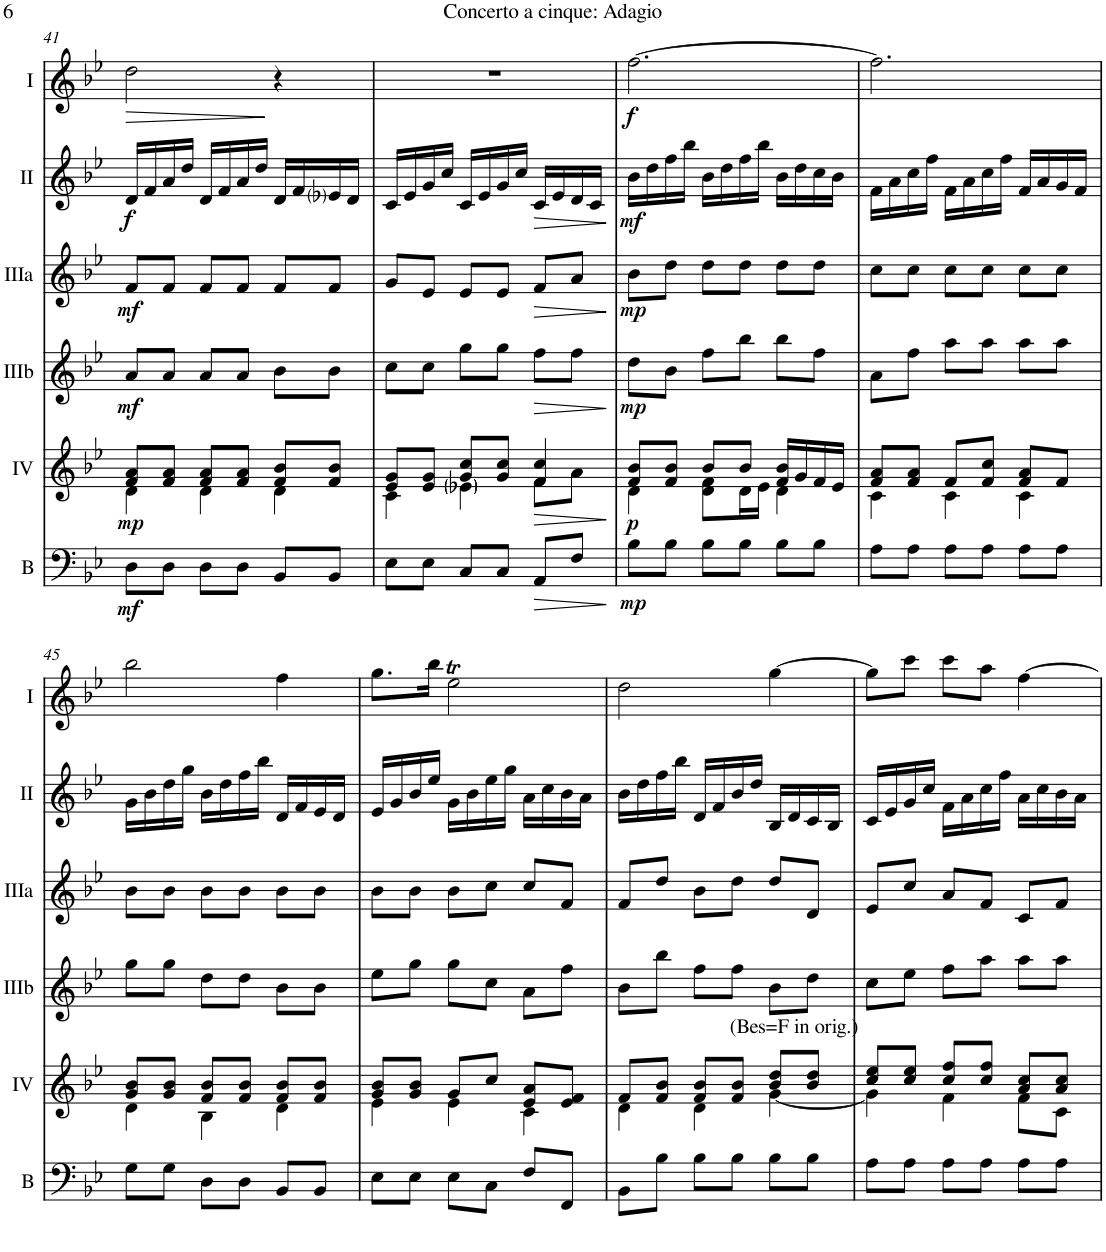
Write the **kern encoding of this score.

**kern	**dynam	**kern	**dynam	**kern	**dynam	**kern	**dynam	**kern	**dynam	**kern	**dynam
*part6	*part6	*part5	*part5	*part4	*part4	*part3	*part3	*part2	*part2	*part1	*part1
*staff6	*staff6	*staff5	*staff5	*staff4	*staff4	*staff3	*staff3	*staff2	*staff2	*staff1	*staff1
*I"Bass	*	*I"Acc. 4	*	*I"Acc. 3b	*	*I"Acc. 3a	*	*I"Acc. 2	*	*I"Acc. 1	*
*I'B	*	*	*	*	*	*	*	*	*	*	*
!!LO:PB:g=z
*clefF4	*	*clefG2	*	*clefG2	*	*clefG2	*	*clefG2	*	*clefG2	*
*Trd7c12	*	*	*	*Trd7c12	*	*	*	*	*	*	*
*k[b-e-]	*	*k[b-e-]	*	*k[b-e-]	*	*k[b-e-]	*	*k[b-e-]	*	*k[b-e-]	*
*M3/4	*	*M3/4	*	*M3/4	*	*M3/4	*	*M3/4	*	*M3/4	*
=41	=41	=41	=41	=41	=41	=41	=41	=41	=41	=41	=41
*	*	*^	*	*	*	*	*	*	*	*	*
!	!LO:DY:b	!	!	!LO:DY:b	!	!LO:DY:b	!	!LO:DY:b	!	!LO:DY:b	!	!LO:HP:b
8D\L	mf	8f/ 8a/L	4d\	mp	8a/L	mf	8f/L	mf	16d/LL	f	2dd\	>
.	.	.	.	.	.	.	.	.	16f/	.	.	.
8D\J	.	8f/ 8a/J	.	.	8a/J	.	8f/J	.	16a/	.	.	.
.	.	.	.	.	.	.	.	.	16dd/JJ	.	.	.
8D\L	.	8f/ 8a/L	4d\	.	8a/L	.	8f/L	.	16d/LL	.	.	.
.	.	.	.	.	.	.	.	.	16f/	.	.	.
8D\J	.	8f/ 8a/J	.	.	8a/J	.	8f/J	.	16a/	.	.	.
.	.	.	.	.	.	.	.	.	16dd/JJ	.	.	.
8BB-/L	.	8f/ 8b-/L	4d\	.	8b-\L	.	8f/L	.	16d/LL	.	4r	]
.	.	.	.	.	.	.	.	.	16f/	.	.	.
8BB-/J	.	8f/ 8b-/J	.	.	8b-\J	.	8f/J	.	16e-i/	.	.	.
.	.	.	.	.	.	.	.	.	16d/JJ	.	.	.
=42	=42	=42	=42	=42	=42	=42	=42	=42	=42	=42	=42	=42
8E-\L	.	8e-/ 8g/L	4c\	.	8cc\L	.	8g/L	.	16c/LL	.	2.r	.
.	.	.	.	.	.	.	.	.	16e-/	.	.	.
8E-\J	.	8e-/ 8g/J	.	.	8cc\J	.	8e-/J	.	16g/	.	.	.
.	.	.	.	.	.	.	.	.	16cc/JJ	.	.	.
8C/L	.	8g/ 8cc/L	4e-X\	.	8gg\L	.	8e-/L	.	16c/LL	.	.	.
.	.	.	.	.	.	.	.	.	16e-/	.	.	.
8C/J	.	8g/ 8cc/J	.	.	8gg\J	.	8e-/J	.	16g/	.	.	.
.	.	.	.	.	.	.	.	.	16cc/JJ	.	.	.
!	!LO:HP:b	!	!	!LO:HP:b	!	!LO:HP:b	!	!LO:HP:b	!	!LO:HP:b	!	!
8AA/L	>	4f/ 4cc/	8f\L	>	8ff\L	>	8f/L	>	16c/LL	>	.	.
.	.	.	.	.	.	.	.	.	16e-/	.	.	.
8F/J	.	.	8a\J	.	8ff\J	.	8a/J	.	16d/	.	.	.
.	.	.	.	.	.	.	.	.	16c/JJ	.	.	.
*	*	*v	*v	*	*	*	*	*	*	*	*	*
.	]	.	]	.	]	.	]	.	]	.	.
=43	=43	=43	=43	=43	=43	=43	=43	=43	=43	=43	=43
*	*	*^	*	*	*	*	*	*	*	*	*
!	!LO:DY:b	!	!	!LO:DY:b	!	!LO:DY:b	!	!LO:DY:b	!	!LO:DY:b	!	!LO:DY:b
8B-\L	mp	8f/ 8b-/L	4d\	p	8dd\L	mp	8b-\L	mp	16b-\LL	mf	[2.ff\	f
.	.	.	.	.	.	.	.	.	16dd\	.	.	.
8B-\J	.	8f/ 8b-/J	.	.	8b-\J	.	8dd\J	.	16ff\	.	.	.
.	.	.	.	.	.	.	.	.	16bb-\JJ	.	.	.
8B-\L	.	8b-/L	8d\ 8f\L	.	8ff\L	.	8dd\L	.	16b-\LL	.	.	.
.	.	.	.	.	.	.	.	.	16dd\	.	.	.
8B-\J	.	8b-/J	16d\L	.	8bb-\J	.	8dd\J	.	16ff\	.	.	.
.	.	.	16e-\JJ	.	.	.	.	.	16bb-\JJ	.	.	.
8B-\L	.	16f/ 16b-/LL	4d\	.	8bb-\L	.	8dd\L	.	16b-\LL	.	.	.
.	.	16g/	.	.	.	.	.	.	16dd\	.	.	.
8B-\J	.	16f/	.	.	8ff\J	.	8dd\J	.	16cc\	.	.	.
.	.	16e-/JJ	.	.	.	.	.	.	16b-\JJ	.	.	.
=44	=44	=44	=44	=44	=44	=44	=44	=44	=44	=44	=44	=44
8A\L	.	8f/ 8a/L	4c\	.	8a\L	.	8cc\L	.	16f\LL	.	2.ff\]	.
.	.	.	.	.	.	.	.	.	16a\	.	.	.
8A\J	.	8f/ 8a/J	.	.	8ff\J	.	8cc\J	.	16cc\	.	.	.
.	.	.	.	.	.	.	.	.	16ff\JJ	.	.	.
8A\L	.	8f/L	4c\	.	8aa\L	.	8cc\L	.	16f\LL	.	.	.
.	.	.	.	.	.	.	.	.	16a\	.	.	.
8A\J	.	8f/ 8cc/J	.	.	8aa\J	.	8cc\J	.	16cc\	.	.	.
.	.	.	.	.	.	.	.	.	16ff\JJ	.	.	.
8A\L	.	8f/ 8a/L	4c\	.	8aa\L	.	8cc\L	.	16f/LL	.	.	.
.	.	.	.	.	.	.	.	.	16a/	.	.	.
8A\J	.	8f/J	.	.	8aa\J	.	8cc\J	.	16g/	.	.	.
.	.	.	.	.	.	.	.	.	16f/JJ	.	.	.
!!LO:LB:g=z
=45	=45	=45	=45	=45	=45	=45	=45	=45	=45	=45	=45	=45
8G\L	.	8g/ 8b-/L	4d\	.	8gg\L	.	8b-\L	.	16g\LL	.	2bb-\	.
.	.	.	.	.	.	.	.	.	16b-\	.	.	.
8G\J	.	8g/ 8b-/J	.	.	8gg\J	.	8b-\J	.	16dd\	.	.	.
.	.	.	.	.	.	.	.	.	16gg\JJ	.	.	.
8D\L	.	8f/ 8b-/L	4B-\	.	8dd\L	.	8b-\L	.	16b-\LL	.	.	.
.	.	.	.	.	.	.	.	.	16dd\	.	.	.
8D\J	.	8f/ 8b-/J	.	.	8dd\J	.	8b-\J	.	16ff\	.	.	.
.	.	.	.	.	.	.	.	.	16bb-\JJ	.	.	.
8BB-/L	.	8f/ 8b-/L	4d\	.	8b-\L	.	8b-\L	.	16d/LL	.	4ff\	.
.	.	.	.	.	.	.	.	.	16f/	.	.	.
8BB-/J	.	8f/ 8b-/J	.	.	8b-\J	.	8b-\J	.	16e-/	.	.	.
.	.	.	.	.	.	.	.	.	16d/JJ	.	.	.
=46	=46	=46	=46	=46	=46	=46	=46	=46	=46	=46	=46	=46
8E-\L	.	8g/ 8b-/L	4e-\	.	8ee-\L	.	8b-\L	.	16e-/LL	.	8.gg\L	.
.	.	.	.	.	.	.	.	.	16g/	.	.	.
8E-\J	.	8g/ 8b-/J	.	.	8gg\J	.	8b-\J	.	16b-/	.	.	.
.	.	.	.	.	.	.	.	.	16ee-/JJ	.	16bb-\Jk	.
8E-\L	.	8g/L	4e-\	.	8gg\L	.	8b-\L	.	16g\LL	.	2ee-T\	.
.	.	.	.	.	.	.	.	.	16b-\	.	.	.
8C\J	.	8cc/J	.	.	8cc\J	.	8cc\J	.	16ee-\	.	.	.
.	.	.	.	.	.	.	.	.	16gg\JJ	.	.	.
8F/L	.	8e-/ 8a/L	4c\	.	8a\L	.	8cc/L	.	16a\LL	.	.	.
.	.	.	.	.	.	.	.	.	16cc\	.	.	.
8FF/J	.	8e-/ 8f/J	.	.	8ff\J	.	8f/J	.	16b-\	.	.	.
.	.	.	.	.	.	.	.	.	16a\JJ	.	.	.
=47	=47	=47	=47	=47	=47	=47	=47	=47	=47	=47	=47	=47
8BB-\L	.	8f/L	4d\	.	8b-\L	.	8f/L	.	16b-\LL	.	2dd\	.
.	.	.	.	.	.	.	.	.	16dd\	.	.	.
8B-\J	.	8f/ 8b-/J	.	.	8bb-\J	.	8dd/J	.	16ff\	.	.	.
.	.	.	.	.	.	.	.	.	16bb-\JJ	.	.	.
8B-\L	.	8f/ 8b-/L	4d\	.	8ff\L	.	8b-\L	.	16d/LL	.	.	.
.	.	.	.	.	.	.	.	.	16f/	.	.	.
8B-\J	.	8f/ 8b-/J	.	.	8ff\J	.	8dd\J	.	16b-/	.	.	.
.	.	.	.	.	.	.	.	.	16dd/JJ	.	.	.
!	!	!	!	!	!LO:TX:b:t=(Bes=F in orig.)	!	!	!	!	!	!	!
8B-\L	.	8b-/ 8dd/L	[4g\	.	8b-\L	.	8dd/L	.	16B-/LL	.	[4gg\	.
.	.	.	.	.	.	.	.	.	16d/	.	.	.
8B-\J	.	8b-/ 8dd/J	.	.	8dd\J	.	8d/J	.	16c/	.	.	.
.	.	.	.	.	.	.	.	.	16B-/JJ	.	.	.
=48	=48	=48	=48	=48	=48	=48	=48	=48	=48	=48	=48	=48
8A\L	.	8cc/ 8ee-/L	4g\]	.	8cc\L	.	8e-/L	.	16c/LL	.	8gg\L]	.
.	.	.	.	.	.	.	.	.	16e-/	.	.	.
8A\J	.	8cc/ 8ee-/J	.	.	8ee-\J	.	8cc/J	.	16g/	.	8ccc\J	.
.	.	.	.	.	.	.	.	.	16cc/JJ	.	.	.
8A\L	.	8cc/ 8ff/L	4f\	.	8ff\L	.	8a/L	.	16f\LL	.	8ccc\L	.
.	.	.	.	.	.	.	.	.	16a\	.	.	.
8A\J	.	8cc/ 8ff/J	.	.	8aa\J	.	8f/J	.	16cc\	.	8aa\J	.
.	.	.	.	.	.	.	.	.	16ff\JJ	.	.	.
8A\L	.	8a/ 8cc/L	8f\L	.	8aa\L	.	8c/L	.	16a\LL	.	[4ff\	.
.	.	.	.	.	.	.	.	.	16cc\	.	.	.
8A\J	.	8a/ 8cc/J	8c\J	.	8aa\J	.	8f/J	.	16b-\	.	.	.
.	.	.	.	.	.	.	.	.	16a\JJ	.	.	.
*	*	*v	*v	*	*	*	*	*	*	*	*	*
=	=	=	=	=	=	=	=	=	=	=	=
*-	*-	*-	*-	*-	*-	*-	*-	*-	*-	*-	*-
